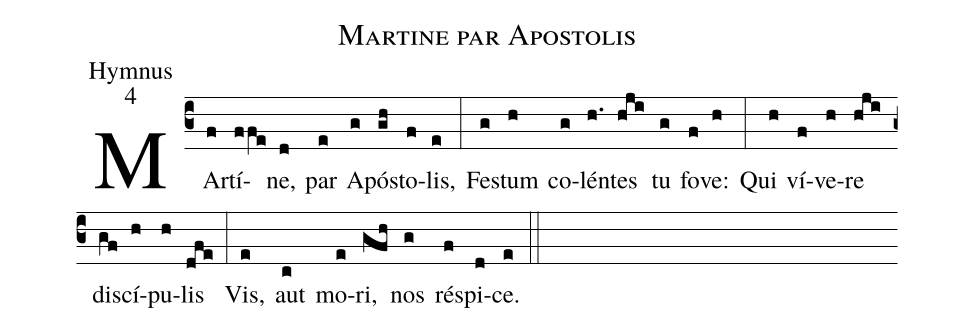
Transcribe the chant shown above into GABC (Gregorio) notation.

name:Martine par Apostolis;
office-part:Hymnus;
mode:4;
%%
MAr(f)tí(ffe)ne,(d) par(e) A(g)pó(gh)sto(f)lis,(e) (:) Fe(g)stum(h) co(g)lén(h.)tes(hji) tu(g) fo(f)ve:(h) (:) Qui(h) ví(f)ve(h)re(hji) di(gf)scí(h)pu(h)lis(dfe) (:) Vis,(e) aut(c) mo(e)ri,(gfh) nos(g) ré(f)spi(d)ce.(e) (::)
